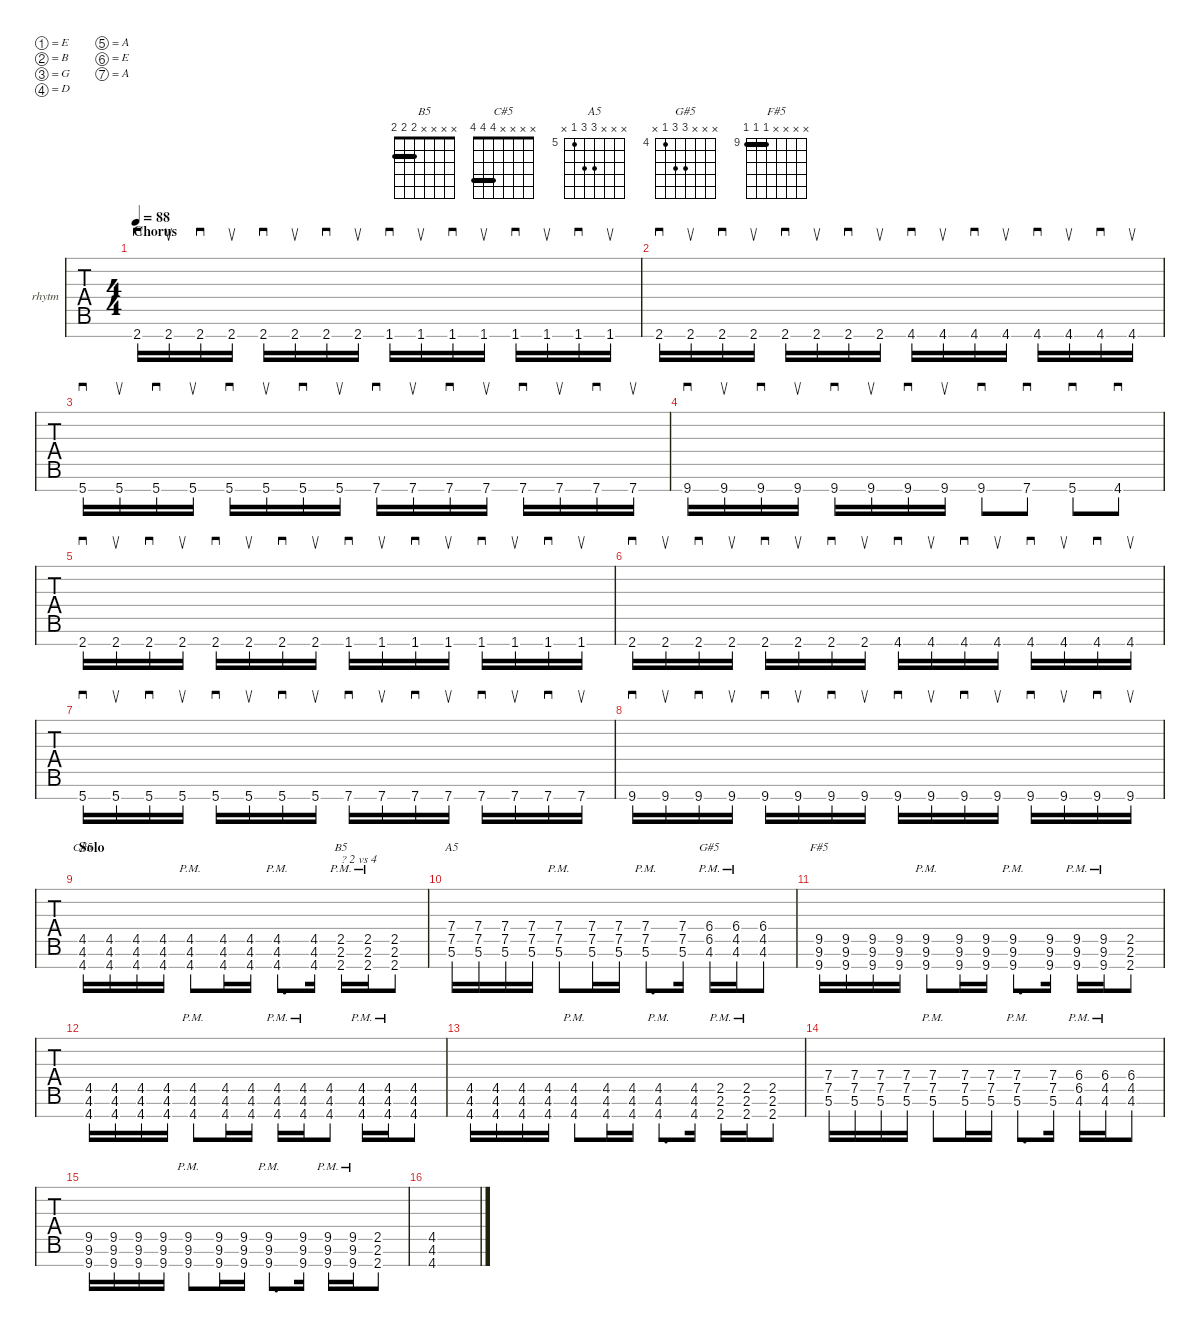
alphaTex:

\defaultSystemsLayout 4
\hideDynamics
\bracketExtendMode nobrackets
\firstSystemTrackNameOrientation horizontal
\otherSystemsTrackNameOrientation horizontal
\track ("Rhytm Guitar" "rhytm") {solo instrument distortionguitar}
\staff {tabs}
\tuning (E4 B3 G3 D3 A2 E2 A1)
\chord ("B5" x x x x 2 2 2) {showfingering false barre (2 2)}
\chord ("C#5" x x x x 4 4 4) {showfingering false barre (4 4)}
\chord ("A5" x x x 7 7 5 x) {firstfret 5 showfingering false}
\chord ("G#5" x x x 6 6 4 x) {firstfret 4 showfingering false}
\chord ("F#5" x x x x 9 9 9) {firstfret 9 showfingering false barre (9 9)}
\ts (4 4)
\section ("" "Chorus")
\tempo 88
\clef g2
\scale
1.05412
\ks bminor
2.7.16{sd dy mf} 2.7.16{su} 2.7.16{sd} 2.7.16{su} 2.7.16{sd} 2.7.16{su} 2.7.16{sd} 2.7.16{su} 1.7.16{sd} 1.7.16{su} 1.7.16{sd} 1.7.16{su} 1.7.16{sd} 1.7.16{su} 1.7.16{sd} 1.7.16{su} |
\scale
0.945884 2.7.16{sd} 2.7.16{su} 2.7.16{sd} 2.7.16{su} 2.7.16{sd} 2.7.16{su} 2.7.16{sd} 2.7.16{su} 4.7.16{sd} 4.7.16{su} 4.7.16{sd} 4.7.16{su} 4.7.16{sd} 4.7.16{su} 4.7.16{sd} 4.7.16{su} |
\scale
1.05412 5.7.16{sd} 5.7.16{su} 5.7.16{sd} 5.7.16{su} 5.7.16{sd} 5.7.16{su} 5.7.16{sd} 5.7.16{su} 7.7.16{sd} 7.7.16{su} 7.7.16{sd} 7.7.16{su} 7.7.16{sd} 7.7.16{su} 7.7.16{sd} 7.7.16{su} |
\scale
0.945884 9.7.16{sd} 9.7.16{su} 9.7.16{sd} 9.7.16{su} 9.7.16{sd} 9.7.16{su} 9.7.16{sd} 9.7.16{su} 9.7.8{sd} 7.7.8{sd} 5.7.8{sd} 4.7.8{sd} |
\scale
1.05412 2.7.16{sd} 2.7.16{su} 2.7.16{sd} 2.7.16{su} 2.7.16{sd} 2.7.16{su} 2.7.16{sd} 2.7.16{su} 1.7.16{sd} 1.7.16{su} 1.7.16{sd} 1.7.16{su} 1.7.16{sd} 1.7.16{su} 1.7.16{sd} 1.7.16{su} |
\scale
0.945884 2.7.16{sd} 2.7.16{su} 2.7.16{sd} 2.7.16{su} 2.7.16{sd} 2.7.16{su} 2.7.16{sd} 2.7.16{su} 4.7.16{sd} 4.7.16{su} 4.7.16{sd} 4.7.16{su} 4.7.16{sd} 4.7.16{su} 4.7.16{sd} 4.7.16{su} |
\scale
1.04969 5.7.16{sd} 5.7.16{su} 5.7.16{sd} 5.7.16{su} 5.7.16{sd} 5.7.16{su} 5.7.16{sd} 5.7.16{su} 7.7.16{sd} 7.7.16{su} 7.7.16{sd} 7.7.16{su} 7.7.16{sd} 7.7.16{su} 7.7.16{sd} 7.7.16{su} |
\scale
0.950305 9.7.16{sd} 9.7.16{su} 9.7.16{sd} 9.7.16{su} 9.7.16{sd} 9.7.16{su} 9.7.16{sd} 9.7.16{su} 9.7.16{sd} 9.7.16{su} 9.7.16{sd} 9.7.16{su} 9.7.16{sd} 9.7.16{su} 9.7.16{sd} 9.7.16{su} |
\section ("" "Solo")
\scale
1.04622 (4.7 4.6 4.5).16{ch "C#5"} (4.7 4.6 4.5).16 (4.7 4.6 4.5).16 (4.7 4.6 4.5).16 (4.7{pm} 4.6{pm} 4.5{pm}).8 (4.7 4.6 4.5).16 (4.7 4.6 4.5).16 (4.7{pm} 4.6{pm} 4.5{pm}).8{d} (4.7 4.6 4.5).16 (2.7{pm} 2.6{pm} 2.5{pm}).16{ch "B5" txt "? 2 vs 4"} (2.7{pm} 2.6{pm} 2.5{pm}).16 (2.7 2.6 2.5).8 |
\scale
0.953779 (5.6 7.5 7.4).16{ch "A5"} (5.6 7.5 7.4).16 (5.6 7.5 7.4).16 (5.6 7.5 7.4).16 (5.6{pm} 7.5{pm} 7.4{pm}).8 (5.6 7.5 7.4).16 (5.6 7.5 7.4).16 (5.6{pm} 7.5{pm} 7.4{pm}).8{d} (5.6 7.5 7.4).16 (4.6{pm} 6.5{pm} 6.4{pm}).16{ch "G#5"} (4.6{pm} 4.5{pm} 6.4{pm}).16 (4.6 6.4 4.5).8 |
\scale
1.06201 (9.7 9.6 9.5).16{ch "F#5"} (9.7 9.6 9.5).16 (9.7 9.6 9.5).16 (9.7 9.6 9.5).16 (9.7{pm} 9.6{pm} 9.5{pm}).8 (9.7 9.6 9.5).16 (9.7 9.6 9.5).16 (9.7{pm} 9.6{pm} 9.5{pm}).8{d} (9.7 9.6 9.5).16 (9.7{pm} 9.6{pm} 9.5{pm}).16 (9.7{pm} 9.6{pm} 9.5{pm}).16 (2.7 2.6 2.5).8 |
\scale
0.937989 (4.7 4.6 4.5).16 (4.7 4.6 4.5).16 (4.7 4.6 4.5).16 (4.7 4.6 4.5).16 (4.7{pm} 4.6{pm} 4.5{pm}).8 (4.7 4.6 4.5).16 (4.7 4.6 4.5).16 (4.7{pm} 4.6{pm} 4.5{pm}).16 (4.7{pm} 4.6{pm} 4.5{pm}).16 (4.7 4.6 4.5).8 (4.7{pm} 4.6{pm} 4.5{pm}).16 (4.7{pm} 4.6{pm} 4.5{pm}).16 (4.7 4.6 4.5).8 |
\scale
1.04622 (4.7 4.6 4.5).16 (4.7 4.6 4.5).16 (4.7 4.6 4.5).16 (4.7 4.6 4.5).16 (4.7{pm} 4.6{pm} 4.5{pm}).8 (4.7 4.6 4.5).16 (4.7 4.6 4.5).16 (4.7{pm} 4.6{pm} 4.5{pm}).8{d} (4.7 4.6 4.5).16 (2.7{pm} 2.6{pm} 2.5{pm}).16 (2.7{pm} 2.6{pm} 2.5{pm}).16 (2.7 2.6 2.5).8 |
\scale
0.953779 (5.6 7.5 7.4).16 (5.6 7.5 7.4).16 (5.6 7.5 7.4).16 (5.6 7.5 7.4).16 (5.6{pm} 7.5{pm} 7.4{pm}).8 (5.6 7.5 7.4).16 (5.6 7.5 7.4).16 (5.6{pm} 7.5{pm} 7.4{pm}).8{d} (5.6 7.5 7.4).16 (4.6{pm} 6.5{pm} 6.4{pm}).16 (4.6{pm} 4.5{pm} 6.4{pm}).16 (4.6 6.4 4.5).8 |
\scale
1.06201 (9.7 9.6 9.5).16 (9.7 9.6 9.5).16 (9.7 9.6 9.5).16 (9.7 9.6 9.5).16 (9.7{pm} 9.6{pm} 9.5{pm}).8 (9.7 9.6 9.5).16 (9.7 9.6 9.5).16 (9.7{pm} 9.6{pm} 9.5{pm}).8{d} (9.7 9.6 9.5).16 (9.7{pm} 9.6{pm} 9.5{pm}).16 (9.7{pm} 9.6{pm} 9.5{pm}).16 (2.7 2.6 2.5).8 |
\scale
0.937989 (4.7 4.6 4.5).1
